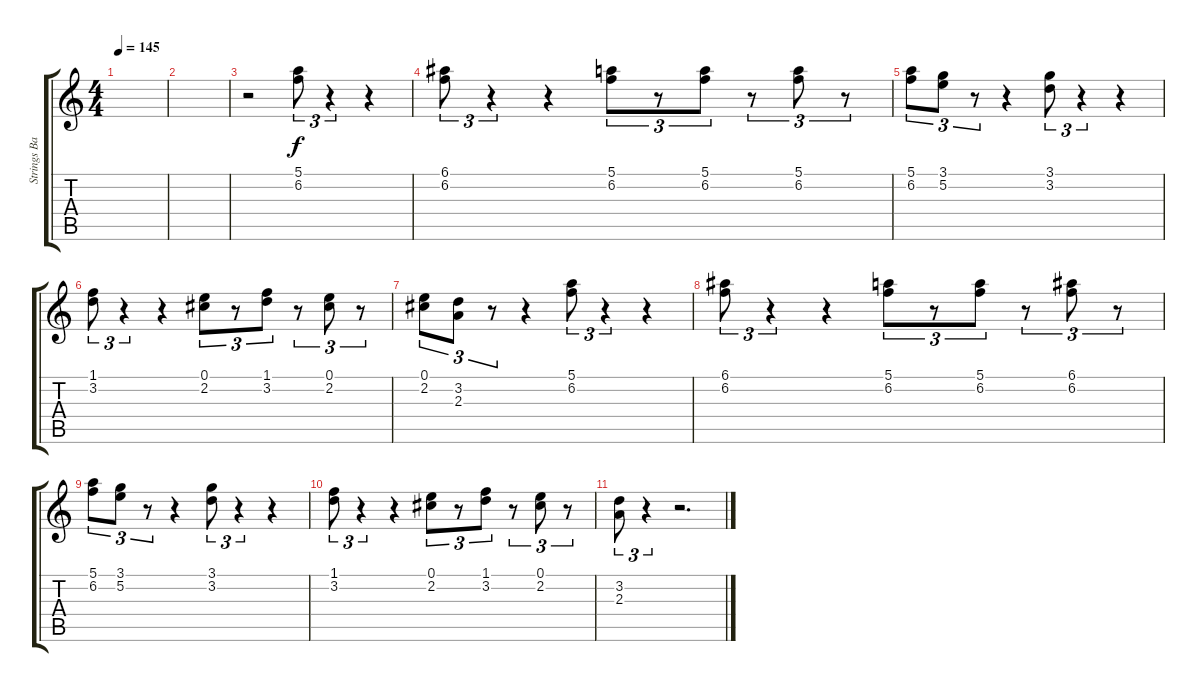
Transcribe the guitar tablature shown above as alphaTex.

\track ("Strings Background" "Strings Ba") {instrument stringensemble1}
\staff {score tabs}
\tuning (E5 B4 G4 D4 A3 E3) {hide}
\ts (4 4)
\tempo 145
\clef g2
\ks c
|
|
r.2 (5.1 6.2).8{tu (3 2)} r.4{tu (3 2)} r.4 |
(6.1 6.2).8{tu (3 2)} r.4{tu (3 2)} r.4 (5.1 6.2).8{tu (3 2)} r.8{tu (3 2)} (5.1 6.2).8{tu (3 2)} r.8{tu (3 2)} (5.1 6.2).8{tu (3 2)} r.8{tu (3 2)} |
(5.1 6.2).8{tu (3 2)} (3.1 5.2).8{tu (3 2)} r.8{tu (3 2)} r.4 (3.1 3.2).8{tu (3 2)} r.4{tu (3 2)} r.4 |
(1.1 3.2).8{tu (3 2)} r.4{tu (3 2)} r.4 (0.1 2.2).8{tu (3 2)} r.8{tu (3 2)} (1.1 3.2).8{tu (3 2)} r.8{tu (3 2)} (0.1 2.2).8{tu (3 2)} r.8{tu (3 2)} |
(0.1 2.2).8{tu (3 2)} (3.2 2.3).8{tu (3 2)} r.8{tu (3 2)} r.4 (5.1 6.2).8{tu (3 2)} r.4{tu (3 2)} r.4 |
(6.1 6.2).8{tu (3 2)} r.4{tu (3 2)} r.4 (5.1 6.2).8{tu (3 2)} r.8{tu (3 2)} (5.1 6.2).8{tu (3 2)} r.8{tu (3 2)} (6.1 6.2).8{tu (3 2)} r.8{tu (3 2)} |
(5.1 6.2).8{tu (3 2)} (3.1 5.2).8{tu (3 2)} r.8{tu (3 2)} r.4 (3.1 3.2).8{tu (3 2)} r.4{tu (3 2)} r.4 |
(1.1 3.2).8{tu (3 2)} r.4{tu (3 2)} r.4 (0.1 2.2).8{tu (3 2)} r.8{tu (3 2)} (1.1 3.2).8{tu (3 2)} r.8{tu (3 2)} (0.1 2.2).8{tu (3 2)} r.8{tu (3 2)} |
(3.2 2.3).8{tu (3 2)} r.4{tu (3 2)} r.2{d}
